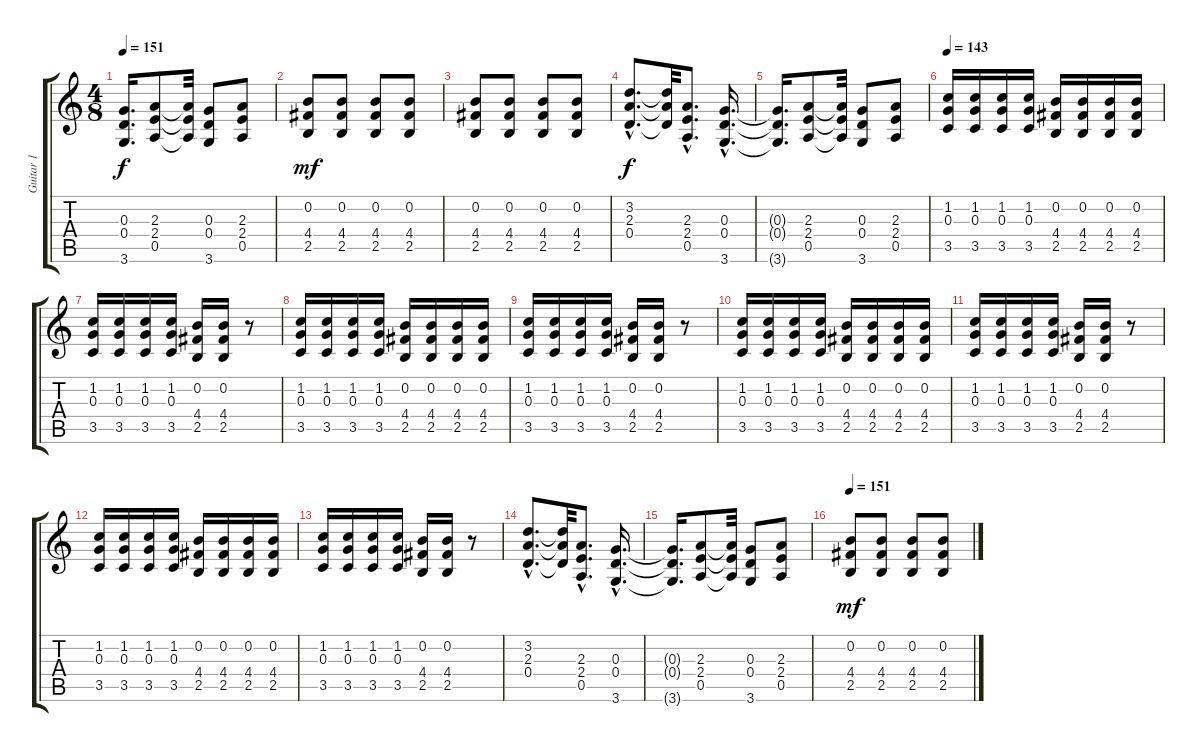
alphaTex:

\track ("Guitar 1" "Guitar 1") {instrument distortionguitar}
\staff {score tabs}
\tuning (E4 B3 G3 D3 A2 E2) {hide}
\ts (4 8)
\tempo 151
\clef g2
\ks c
(0.3{t} 0.4{t} 3.6{t}).16{d dy f} (2.3 2.4 0.5).8 (2.3{t} 2.4{t} 0.5{t}).32 (0.3 0.4 3.6).8 (2.3 2.4 0.5).8 |
(0.2 4.4 2.5).8{dy mf} (0.2 4.4 2.5).8 (0.2 4.4 2.5).8 (0.2 4.4 2.5).8 |
(0.2 4.4 2.5).8 (0.2 4.4 2.5).8 (0.2 4.4 2.5).8 (0.2 4.4 2.5).8 |
(3.2{hac} 2.3{hac} 0.4{hac}).8{d dy f} (3.2{t} 2.3{t} 0.4{t}).32 (2.3{hac} 2.4{hac} 0.5{hac}).8{d} (0.3{hac} 0.4{hac} 3.6{hac}).16{d} |
(0.3{t} 0.4{t} 3.6{t}).16{d} (2.3 2.4 0.5).8 (2.3{t} 2.4{t} 0.5{t}).32 (0.3 0.4 3.6).8 (2.3 2.4 0.5).8 |
\tempo 143
(1.2 0.3 3.5).16 (1.2 0.3 3.5).16 (1.2 0.3 3.5).16 (1.2 0.3 3.5).16 (0.2 4.4 2.5).16 (0.2 4.4 2.5).16 (0.2 4.4 2.5).16 (0.2 4.4 2.5).16 |
(1.2 0.3 3.5).16 (1.2 0.3 3.5).16 (1.2 0.3 3.5).16 (1.2 0.3 3.5).16 (0.2 4.4 2.5).16 (0.2 4.4 2.5).16 r.8 |
(1.2 0.3 3.5).16 (1.2 0.3 3.5).16 (1.2 0.3 3.5).16 (1.2 0.3 3.5).16 (0.2 4.4 2.5).16 (0.2 4.4 2.5).16 (0.2 4.4 2.5).16 (0.2 4.4 2.5).16 |
(1.2 0.3 3.5).16 (1.2 0.3 3.5).16 (1.2 0.3 3.5).16 (1.2 0.3 3.5).16 (0.2 4.4 2.5).16 (0.2 4.4 2.5).16 r.8 |
(1.2 0.3 3.5).16 (1.2 0.3 3.5).16 (1.2 0.3 3.5).16 (1.2 0.3 3.5).16 (0.2 4.4 2.5).16 (0.2 4.4 2.5).16 (0.2 4.4 2.5).16 (0.2 4.4 2.5).16 |
(1.2 0.3 3.5).16 (1.2 0.3 3.5).16 (1.2 0.3 3.5).16 (1.2 0.3 3.5).16 (0.2 4.4 2.5).16 (0.2 4.4 2.5).16 r.8 |
(1.2 0.3 3.5).16 (1.2 0.3 3.5).16 (1.2 0.3 3.5).16 (1.2 0.3 3.5).16 (0.2 4.4 2.5).16 (0.2 4.4 2.5).16 (0.2 4.4 2.5).16 (0.2 4.4 2.5).16 |
(1.2 0.3 3.5).16 (1.2 0.3 3.5).16 (1.2 0.3 3.5).16 (1.2 0.3 3.5).16 (0.2 4.4 2.5).16 (0.2 4.4 2.5).16 r.8 |
(3.2{hac} 2.3{hac} 0.4{hac}).8{d} (3.2{t} 2.3{t} 0.4{t}).32 (2.3{hac} 2.4{hac} 0.5{hac}).8{d} (0.3{hac} 0.4{hac} 3.6{hac}).16{d} |
(0.3{t} 0.4{t} 3.6{t}).16{d} (2.3 2.4 0.5).8 (2.3{t} 2.4{t} 0.5{t}).32 (0.3 0.4 3.6).8 (2.3 2.4 0.5).8 |
\tempo 151
(0.2 4.4 2.5).8{dy mf} (0.2 4.4 2.5).8 (0.2 4.4 2.5).8 (0.2 4.4 2.5).8
